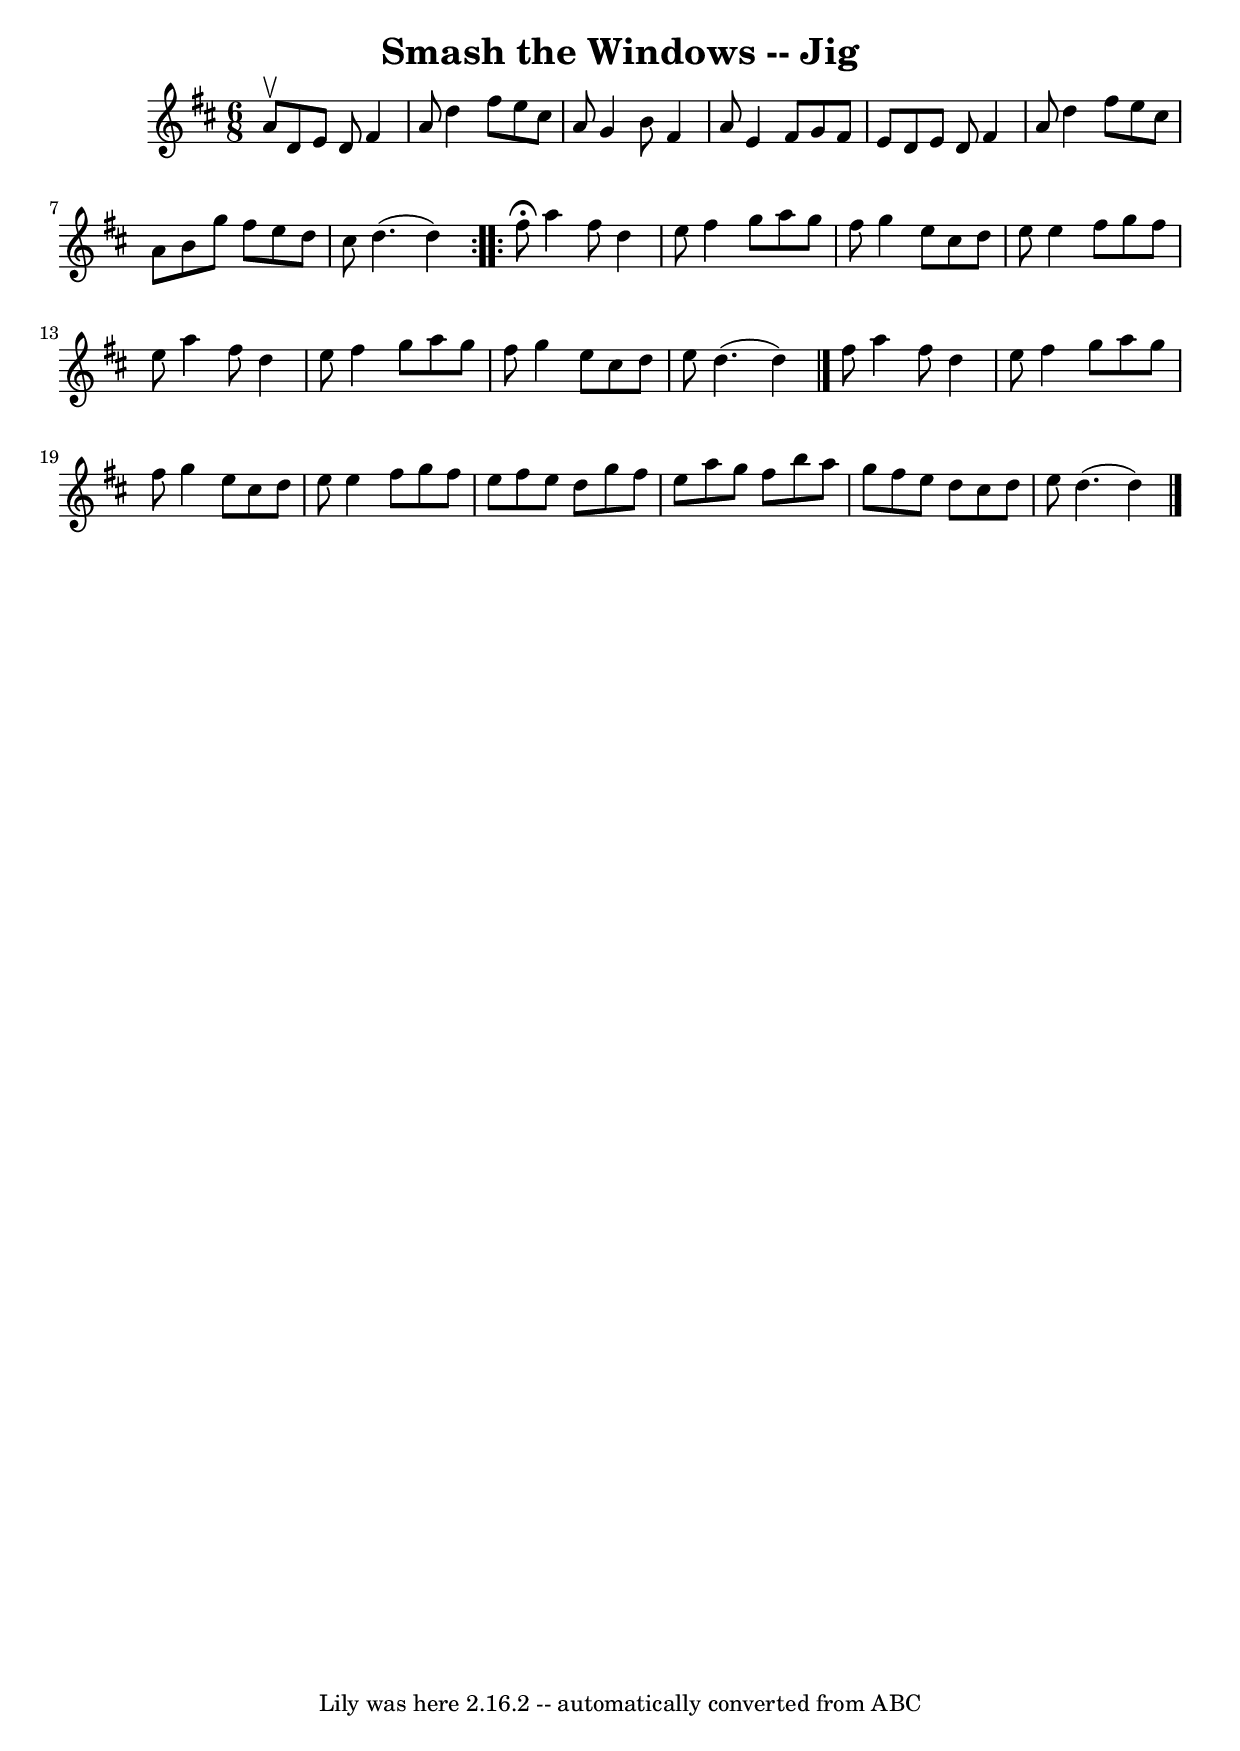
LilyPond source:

\version "2.16.2"
\include "Mammoth.ily"
\header {
  %% book = "Ryan's Mammoth Collection"
  crossRefNumber = "1"
  footnotes = "\\\\88 459"
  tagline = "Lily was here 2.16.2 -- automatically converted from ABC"
  title = "Smash the Windows -- Jig"

}
voicedefault =  {



  \repeat volta 2 {

    \time 6/8 
    \key d \major
    a'8^\upbow |
    d'8 e'8 d'8 fis'4   
    a'8    |
    d''4 fis''8 e''8 cis''8 a'8    |
    g'4    
    b'8 fis'4 a'8    |
    e'4 fis'8 g'8 fis'8 e'8    
    |
    d'8 e'8 d'8 fis'4 a'8    |
    d''4 fis''8    
    e''8 cis''8 a'8    |
    b'8 g''8 fis''8 e''8 d''8    
    cis''8    |
    d''4. (d''4)   
  }     
  \repeat volta 2 {
    fis''8 ^\fermata |
    a''4 fis''8 d''4 e''8    |
    fis''4    
    g''8 a''8 g''8 fis''8    |
    g''4 e''8 cis''8 d''8    
    e''8    |
    e''4 fis''8 g''8 fis''8 e''8    |
    
    a''4 fis''8 d''4 e''8    |
    fis''4 g''8 a''8 g''8    
    fis''8    |
    g''4 e''8 cis''8 d''8 e''8    |
    d''4. 
    (d''4) \bar "|." fis''8  |
    a''4 fis''8 d''4 e''8  
    |
    fis''4 g''8 a''8 g''8 fis''8    |
    g''4    
    e''8 cis''8 d''8 e''8    |
    e''4 fis''8 g''8 fis''8   
    e''8    |
    fis''8 e''8 d''8 g''8 fis''8 e''8    
    |
    a''8 g''8 fis''8 b''8 a''8 g''8    |
    fis''8  
    e''8 d''8 cis''8 d''8 e''8    |
    d''4. (d''4)   
    \bar "|."   
  }

}

\score{
  <<

    \context Staff="default"
    {
      \voicedefault 
      
    }

  >>
  \layout {
    
  }
  \midi {
  }

}
